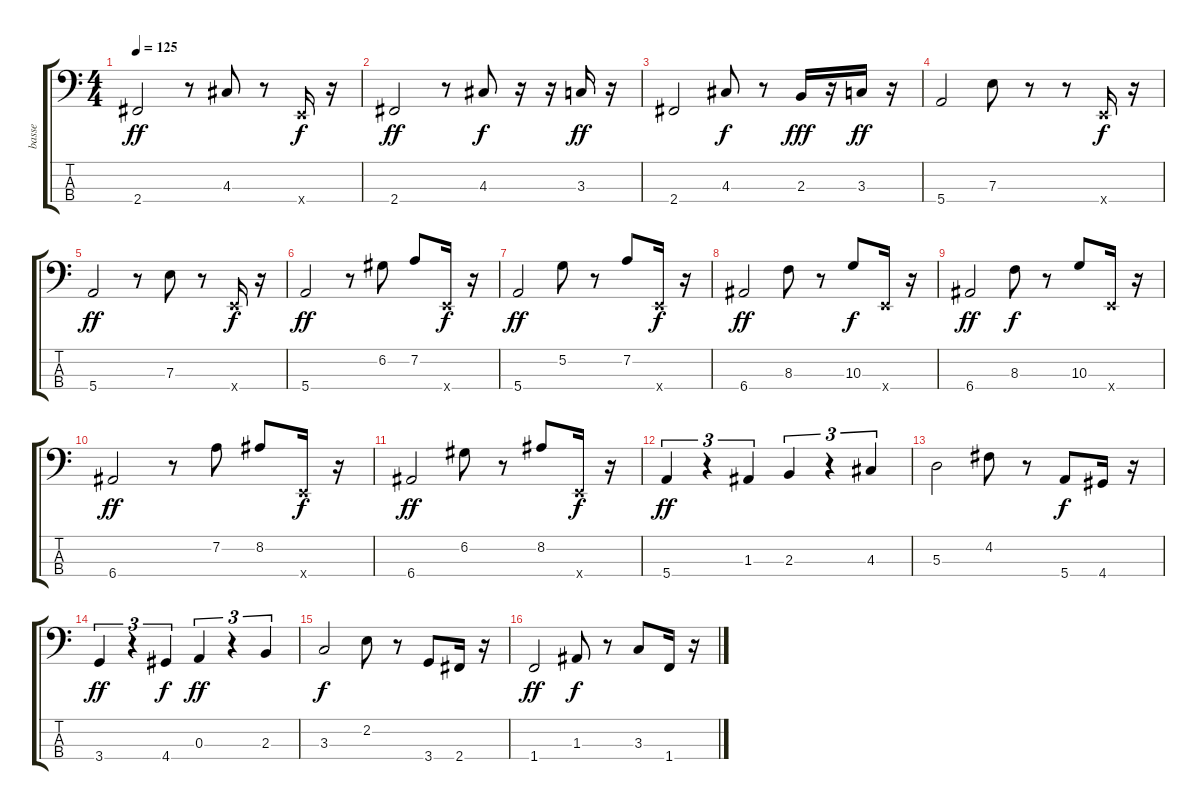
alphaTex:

\track ("basse" "basse") {instrument acousticbass}
\staff {score tabs}
\tuning (G2 D2 A1 E1) {hide}
\ts (4 4)
\tempo 125
\clef f4
\ks c
2.4.2{dy ff} r.8 4.3.8 r.8 0.4{x}.16{dy f} r.16 |
2.4.2{dy ff} r.8 4.3.8{dy f} r.16 r.16 3.3.16{dy ff} r.16 |
2.4.2 4.3.8{dy f} r.8 2.3.16{dy fff} r.16 3.3.16{dy ff} r.16 |
5.4.2 7.3.8 r.8 r.8 0.4{x}.16{dy f} r.16 |
5.4.2{dy ff} r.8 7.3.8 r.8 0.4{x}.16{dy f} r.16 |
5.4.2{dy ff} r.8 6.2.8 7.2.8 0.4{x}.16{dy f} r.16 |
5.4.2{dy ff} 5.2.8 r.8 7.2.8 0.4{x}.16{dy f} r.16 |
6.4.2{dy ff} 8.3.8 r.8 10.3.8{dy f} 0.4{x}.16 r.16 |
6.4.2{dy ff} 8.3.8{dy f} r.8 10.3.8 0.4{x}.16 r.16 |
6.4.2{dy ff} r.8 7.2.8 8.2.8 0.4{x}.16{dy f} r.16 |
6.4.2{dy ff} 6.2.8 r.8 8.2.8 0.4{x}.16{dy f} r.16 |
5.4.4{tu (3 2) dy ff} r.4{tu (3 2)} 1.3.4{tu (3 2)} 2.3.4{tu (3 2)} r.4{tu (3 2)} 4.3.4{tu (3 2)} |
5.3.2 4.2.8 r.8 5.4.8{dy f} 4.4.16 r.16 |
3.4.4{tu (3 2) dy ff} r.4{tu (3 2)} 4.4.4{tu (3 2) dy f} 0.3.4{tu (3 2) dy ff} r.4{tu (3 2)} 2.3.4{tu (3 2)} |
3.3.2{dy f} 2.2.8 r.8 3.4.8 2.4.16 r.16 |
1.4.2{dy ff} 1.3.8{dy f} r.8 3.3.8 1.4.16 r.16
